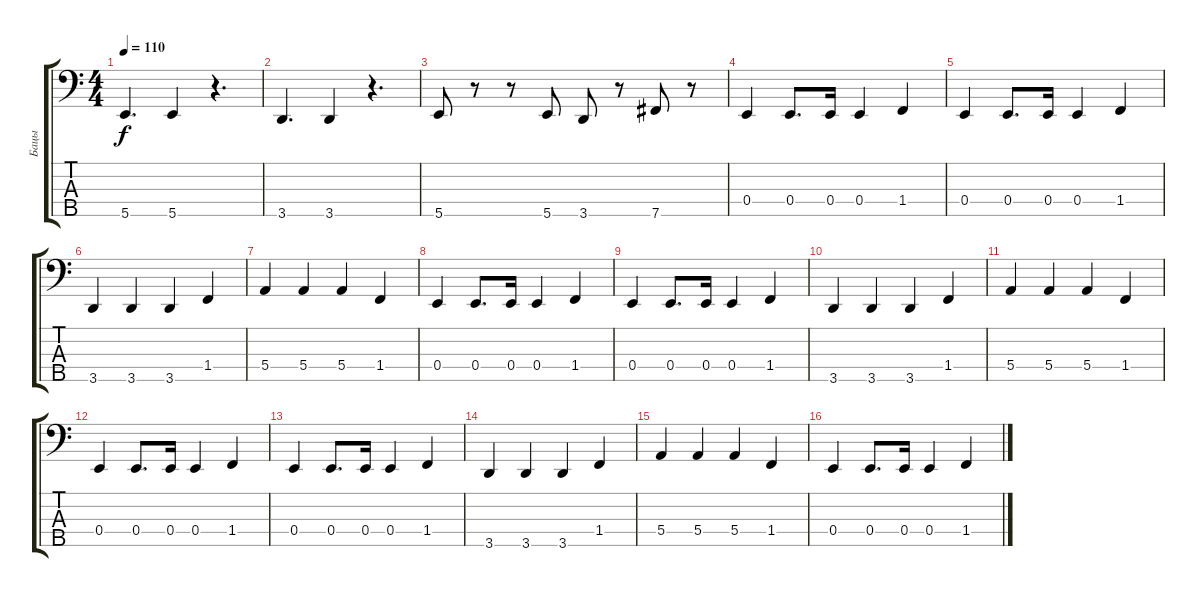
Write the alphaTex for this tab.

\track ("Бацы" "Бацы") {instrument electricbasspick}
\staff {score tabs}
\tuning (G2 D2 A1 E1 B0) {hide}
\ts (4 4)
\tempo 110
\clef f4
\ks c
5.5.4{d dy f} 5.5.4 r.4{d} |
3.5.4{d} 3.5.4 r.4{d} |
5.5.8 r.8 r.8 5.5.8 3.5.8 r.8 7.5.8 r.8 |
0.4.4 0.4.8{d} 0.4.16 0.4.4 1.4.4 |
0.4.4 0.4.8{d} 0.4.16 0.4.4 1.4.4 |
3.5.4 3.5.4 3.5.4 1.4.4 |
5.4.4 5.4.4 5.4.4 1.4.4 |
0.4.4 0.4.8{d} 0.4.16 0.4.4 1.4.4 |
0.4.4 0.4.8{d} 0.4.16 0.4.4 1.4.4 |
3.5.4 3.5.4 3.5.4 1.4.4 |
5.4.4 5.4.4 5.4.4 1.4.4 |
0.4.4 0.4.8{d} 0.4.16 0.4.4 1.4.4 |
0.4.4 0.4.8{d} 0.4.16 0.4.4 1.4.4 |
3.5.4 3.5.4 3.5.4 1.4.4 |
5.4.4 5.4.4 5.4.4 1.4.4 |
0.4.4 0.4.8{d} 0.4.16 0.4.4 1.4.4
